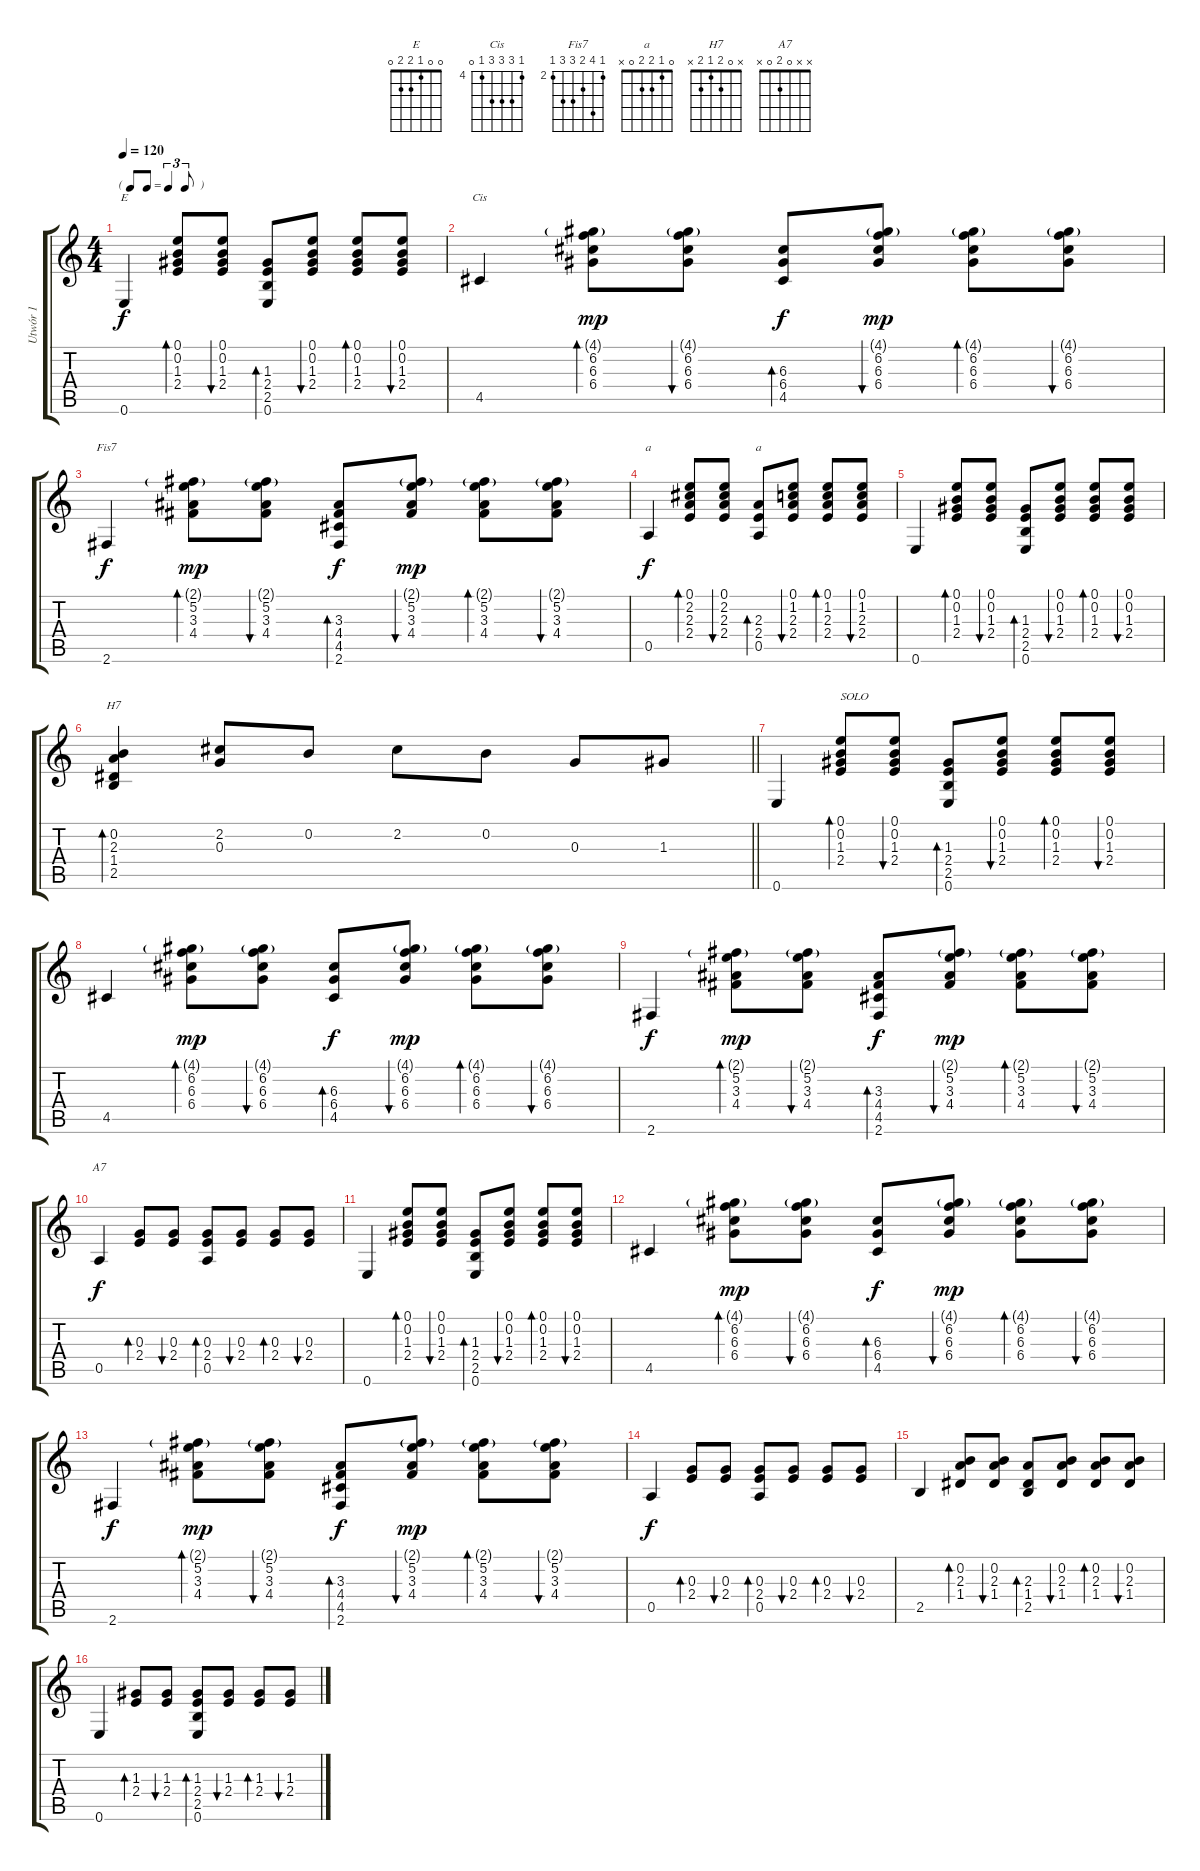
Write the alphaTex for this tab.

\track ("Utwór 1" "Utwór 1") {instrument acousticguitarnylon}
\staff {score tabs}
\tuning (E4 B3 G3 D3 A2 E2) {hide}
\chord ("E" 0 0 1 2 2 0)
\chord ("Cis" 4 6 6 6 4 0) {firstfret 4}
\chord ("Fis7" 2 5 3 4 4 2) {firstfret 2}
\chord ("A" 0 2 2 2 0 x)
\chord ("a" 0 1 2 2 0 x)
\chord ("H7" x 0 2 1 2 x)
\chord ("A7" x x 0 2 0 x)
\ts (4 4)
\tf triplet8th
\tempo 120
\clef g2
\ks c
0.6.4{ch "E" dy f} (0.1 0.2 1.3 2.4).8{bd 60} (0.1 0.2 1.3 2.4).8{bu 60} (1.3 2.4 2.5 0.6).8{bd 60} (0.1 0.2 1.3 2.4).8{bu 60} (0.1 0.2 1.3 2.4).8{bd 60} (0.1 0.2 1.3 2.4).8{bu 60} |
4.5.4{ch "Cis"} (4.1{g} 6.2 6.3 6.4).8{bd 60 dy mp} (4.1{g} 6.2 6.3 6.4).8{bu 60} (6.3 6.4 4.5).8{bd 60 dy f} (4.1{g} 6.2 6.3 6.4).8{bu 60 dy mp} (4.1{g} 6.2 6.3 6.4).8{bd 60} (4.1{g} 6.2 6.3 6.4).8{bu 60} |
2.6.4{ch "Fis7" dy f} (2.1{g} 5.2 3.3 4.4).8{bd 60 dy mp} (2.1{g} 5.2 3.3 4.4).8{bu 60} (3.3 4.4 4.5 2.6).8{bd 60 dy f} (2.1{g} 5.2 3.3 4.4).8{bu 60 dy mp} (2.1{g} 5.2 3.3 4.4).8{bd 60} (2.1{g} 5.2 3.3 4.4).8{bu 60} |
0.5.4{ch "A" dy f} (0.1 2.2 2.3 2.4).8{bd 60} (0.1 2.2 2.3 2.4).8{bu 60} (2.3 2.4 0.5).8{bd 60 ch "a"} (0.1 1.2 2.3 2.4).8{bu 60} (0.1 1.2 2.3 2.4).8{bd 60} (0.1 1.2 2.3 2.4).8{bu 60} |
0.6.4 (0.1 0.2 1.3 2.4).8{bd 60} (0.1 0.2 1.3 2.4).8{bu 60} (1.3 2.4 2.5 0.6).8{bd 60} (0.1 0.2 1.3 2.4).8{bu 60} (0.1 0.2 1.3 2.4).8{bd 60} (0.1 0.2 1.3 2.4).8{bu 60} |
\barLineRight lightlight
(0.2 2.3 1.4 2.5).4{bd 60 ch "H7"} (2.2 0.3).8 0.2.8 2.2.8 0.2.8 0.3.8 1.3.8 |
0.6.4 (0.1 0.2 1.3 2.4).8{bd 60 txt "SOLO"} (0.1 0.2 1.3 2.4).8{bu 60} (1.3 2.4 2.5 0.6).8{bd 60} (0.1 0.2 1.3 2.4).8{bu 60} (0.1 0.2 1.3 2.4).8{bd 60} (0.1 0.2 1.3 2.4).8{bu 60} |
4.5.4 (4.1{g} 6.2 6.3 6.4).8{bd 60 dy mp} (4.1{g} 6.2 6.3 6.4).8{bu 60} (6.3 6.4 4.5).8{bd 60 dy f} (4.1{g} 6.2 6.3 6.4).8{bu 60 dy mp} (4.1{g} 6.2 6.3 6.4).8{bd 60} (4.1{g} 6.2 6.3 6.4).8{bu 60} |
2.6.4{dy f} (2.1{g} 5.2 3.3 4.4).8{bd 60 dy mp} (2.1{g} 5.2 3.3 4.4).8{bu 60} (3.3 4.4 4.5 2.6).8{bd 60 dy f} (2.1{g} 5.2 3.3 4.4).8{bu 60 dy mp} (2.1{g} 5.2 3.3 4.4).8{bd 60} (2.1{g} 5.2 3.3 4.4).8{bu 60} |
0.5.4{ch "A7" dy f} (0.3 2.4).8{bd 60} (0.3 2.4).8{bu 60} (0.3 2.4 0.5).8{bd 60} (0.3 2.4).8{bu 60} (0.3 2.4).8{bd 60} (0.3 2.4).8{bu 60} |
0.6.4 (0.1 0.2 1.3 2.4).8{bd 60} (0.1 0.2 1.3 2.4).8{bu 60} (1.3 2.4 2.5 0.6).8{bd 60} (0.1 0.2 1.3 2.4).8{bu 60} (0.1 0.2 1.3 2.4).8{bd 60} (0.1 0.2 1.3 2.4).8{bu 60} |
4.5.4 (4.1{g} 6.2 6.3 6.4).8{bd 60 dy mp} (4.1{g} 6.2 6.3 6.4).8{bu 60} (6.3 6.4 4.5).8{bd 60 dy f} (4.1{g} 6.2 6.3 6.4).8{bu 60 dy mp} (4.1{g} 6.2 6.3 6.4).8{bd 60} (4.1{g} 6.2 6.3 6.4).8{bu 60} |
2.6.4{dy f} (2.1{g} 5.2 3.3 4.4).8{bd 60 dy mp} (2.1{g} 5.2 3.3 4.4).8{bu 60} (3.3 4.4 4.5 2.6).8{bd 60 dy f} (2.1{g} 5.2 3.3 4.4).8{bu 60 dy mp} (2.1{g} 5.2 3.3 4.4).8{bd 60} (2.1{g} 5.2 3.3 4.4).8{bu 60} |
0.5.4{dy f} (0.3 2.4).8{bd 60} (0.3 2.4).8{bu 60} (0.3 2.4 0.5).8{bd 60} (0.3 2.4).8{bu 60} (0.3 2.4).8{bd 60} (0.3 2.4).8{bu 60} |
2.5.4 (0.2 2.3 1.4).8{bd 60} (0.2 2.3 1.4).8{bu 60} (2.3 1.4 2.5).8{bd 60} (0.2 2.3 1.4).8{bu 60} (0.2 2.3 1.4).8{bd 60} (0.2 2.3 1.4).8{bu 60} |
0.6.4 (1.3 2.4).8{bd 60} (1.3 2.4).8{bu 60} (1.3 2.4 2.5 0.6).8{bd 60} (1.3 2.4).8{bu 60} (1.3 2.4).8{bd 60} (1.3 2.4).8{bu 60}
